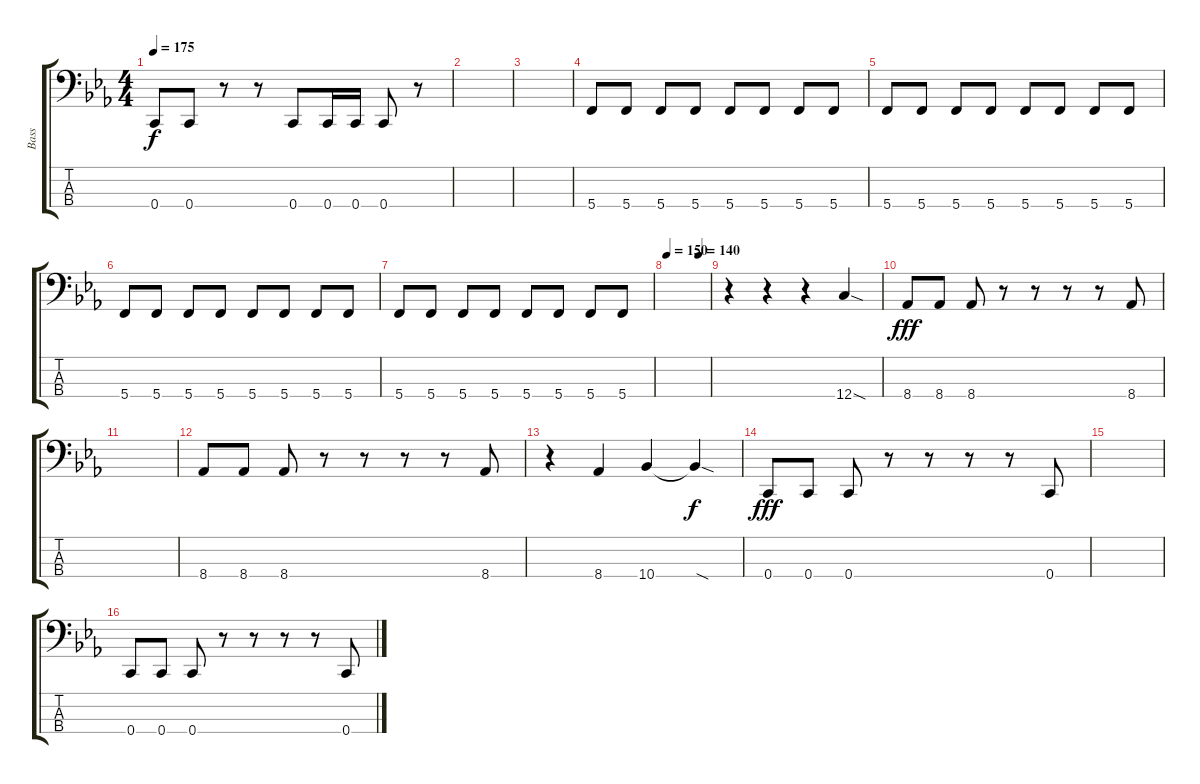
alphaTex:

\track ("Bass" "Bass") {instrument electricbassfinger}
\staff {score tabs}
\tuning (F2 C2 G1 C1) {hide}
\ts (4 4)
\tempo 175
\clef f4
\ks cminor
0.4.8{dy f} 0.4.8 r.8 r.8 0.4.8 0.4.16 0.4.16 0.4.8 r.8 |
|
|
5.4.8 5.4.8 5.4.8 5.4.8 5.4.8 5.4.8 5.4.8 5.4.8 |
5.4.8 5.4.8 5.4.8 5.4.8 5.4.8 5.4.8 5.4.8 5.4.8 |
5.4.8 5.4.8 5.4.8 5.4.8 5.4.8 5.4.8 5.4.8 5.4.8 |
5.4.8 5.4.8 5.4.8 5.4.8 5.4.8 5.4.8 5.4.8 5.4.8 |
\tempo 150
\tempo (140 0.75)
|
r.4 r.4 r.4 12.4{sod}.4 |
8.4.8{dy fff} 8.4.8 8.4.8 r.8 r.8 r.8 r.8 8.4.8 |
|
8.4.8 8.4.8 8.4.8 r.8 r.8 r.8 r.8 8.4.8 |
r.4 8.4.4 10.4.4 10.4{sod t}.4{dy f} |
0.4.8{dy fff} 0.4.8 0.4.8 r.8 r.8 r.8 r.8 0.4.8 |
|
0.4.8 0.4.8 0.4.8 r.8 r.8 r.8 r.8 0.4.8
